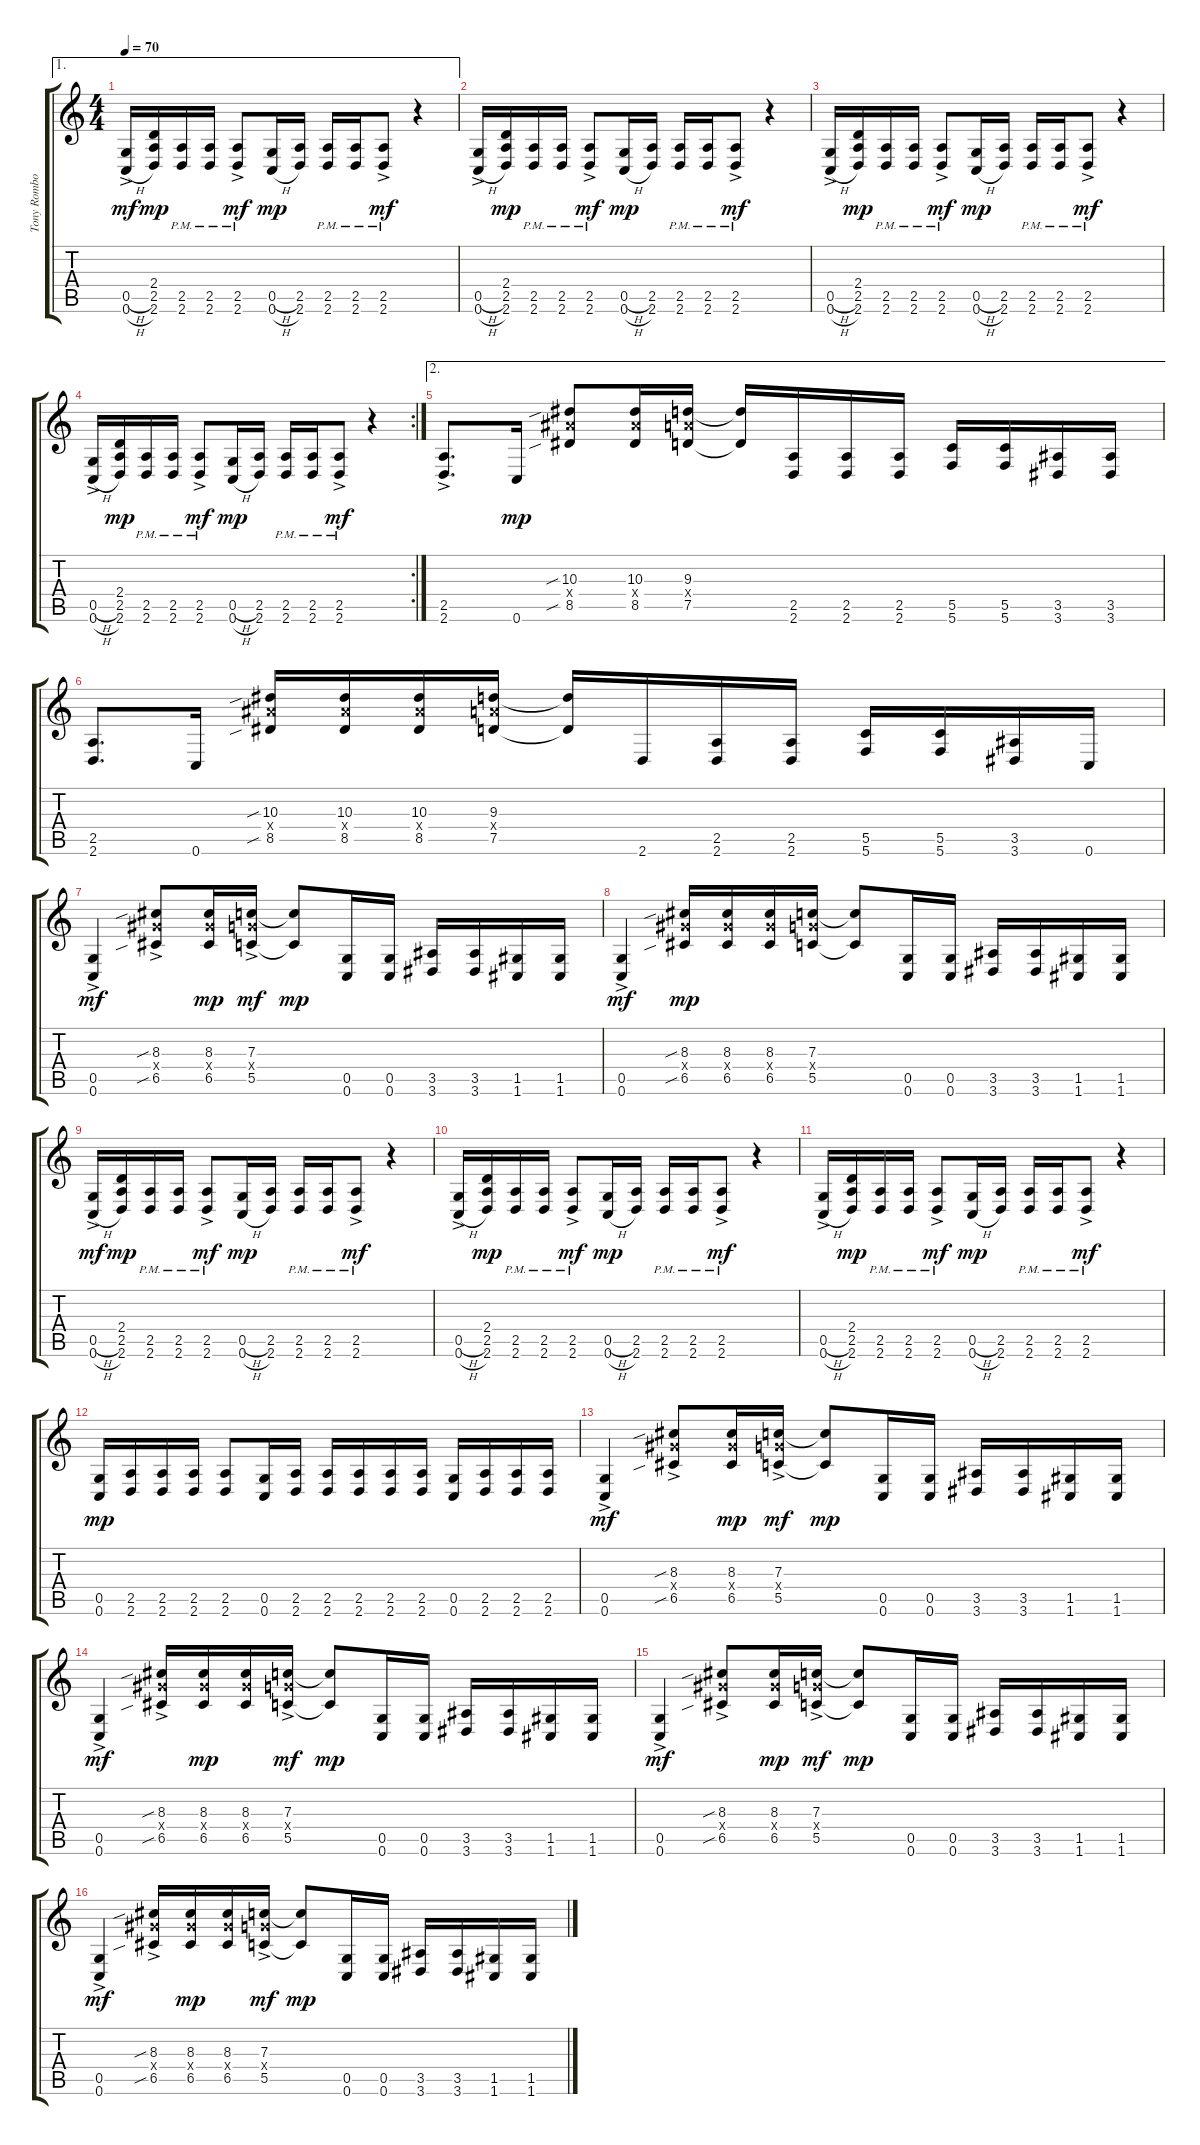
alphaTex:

\track ("Tony Rombola" "Tony Rombo") {instrument distortionguitar}
\staff {score tabs}
\tuning (D4 A3 F3 C3 G2 C2) {hide}
\ae 1
\ts (4 4)
\tempo 70
\clef g2
\ks c
(0.5{h ac} 0.6{h ac}).16{dy mf} (2.4 2.5 2.6).16{dy mp} (2.5{pm} 2.6{pm}).16 (2.5{pm} 2.6{pm}).16 (2.5{ac pm} 2.6{ac pm}).8{dy mf} (0.5{h} 0.6{h}).16{dy mp} (2.5 2.6).16 (2.5{pm} 2.6{pm}).16 (2.5{pm} 2.6{pm}).16 (2.5{ac pm} 2.6{ac pm}).8{dy mf} r.4 |
(0.5{h ac} 0.6{h ac}).16 (2.4 2.5 2.6).16{dy mp} (2.5{pm} 2.6{pm}).16 (2.5{pm} 2.6{pm}).16 (2.5{ac pm} 2.6{ac pm}).8{dy mf} (0.5{h} 0.6{h}).16{dy mp} (2.5 2.6).16 (2.5{pm} 2.6{pm}).16 (2.5{pm} 2.6{pm}).16 (2.5{ac pm} 2.6{ac pm}).8{dy mf} r.4 |
(0.5{h ac} 0.6{h ac}).16 (2.4 2.5 2.6).16{dy mp} (2.5{pm} 2.6{pm}).16 (2.5{pm} 2.6{pm}).16 (2.5{ac pm} 2.6{ac pm}).8{dy mf} (0.5{h} 0.6{h}).16{dy mp} (2.5 2.6).16 (2.5{pm} 2.6{pm}).16 (2.5{pm} 2.6{pm}).16 (2.5{ac pm} 2.6{ac pm}).8{dy mf} r.4 |
\rc 2
(0.5{h ac} 0.6{h ac}).16 (2.4 2.5 2.6).16{dy mp} (2.5{pm} 2.6{pm}).16 (2.5{pm} 2.6{pm}).16 (2.5{ac pm} 2.6{ac pm}).8{dy mf} (0.5{h} 0.6{h}).16{dy mp} (2.5 2.6).16 (2.5{pm} 2.6{pm}).16 (2.5{pm} 2.6{pm}).16 (2.5{ac pm} 2.6{ac pm}).8{dy mf} r.4 |
\ae 2
(2.5{ac} 2.6{ac}).8{d} 0.6.16{dy mp} (10.3{sib} 10.4{x} 8.5{sib}).8 (10.3 10.4{x} 8.5).16 (9.3 9.4{x} 7.5).16 (9.3{t} 7.5{t}).16 (2.5 2.6).16 (2.5 2.6).16 (2.5 2.6).16 (5.5 5.6).16 (5.5 5.6).16 (3.5 3.6).16 (3.5 3.6).16 |
(2.5 2.6).8{d} 0.6.16 (10.3{sib} 10.4{x} 8.5{sib}).16 (10.3 10.4{x} 8.5).16 (10.3 10.4{x} 8.5).16 (9.3 9.4{x} 7.5).16 (9.3{t} 7.5{t}).16 2.6.16 (2.5 2.6).16 (2.5 2.6).16 (5.5 5.6).16 (5.5 5.6).16 (3.5 3.6).16 0.6.16 |
(0.5{ac} 0.6{ac}).4{dy mf} (8.3{sib ac} 8.4{ac x} 6.5{sib ac}).8 (8.3 8.4{x} 6.5).16{dy mp} (7.3{ac} 7.4{ac x} 5.5{ac}).16{dy mf} (7.3{t} 5.5{t}).8{dy mp} (0.5 0.6).16 (0.5 0.6).16 (3.5 3.6).16 (3.5 3.6).16 (1.5 1.6).16 (1.5 1.6).16 |
(0.5{ac} 0.6{ac}).4{dy mf} (8.3{sib} 8.4{x} 6.5{sib}).16{dy mp} (8.3 8.4{x} 6.5).16 (8.3 8.4{x} 6.5).16 (7.3 7.4{x} 5.5).16 (7.3{t} 5.5{t}).8 (0.5 0.6).16 (0.5 0.6).16 (3.5 3.6).16 (3.5 3.6).16 (1.5 1.6).16 (1.5 1.6).16 |
(0.5{h ac} 0.6{h ac}).16{dy mf} (2.4 2.5 2.6).16{dy mp} (2.5{pm} 2.6{pm}).16 (2.5{pm} 2.6{pm}).16 (2.5{ac pm} 2.6{ac pm}).8{dy mf} (0.5{h} 0.6{h}).16{dy mp} (2.5 2.6).16 (2.5{pm} 2.6{pm}).16 (2.5{pm} 2.6{pm}).16 (2.5{ac pm} 2.6{ac pm}).8{dy mf} r.4 |
(0.5{h ac} 0.6{h ac}).16 (2.4 2.5 2.6).16{dy mp} (2.5{pm} 2.6{pm}).16 (2.5{pm} 2.6{pm}).16 (2.5{ac pm} 2.6{ac pm}).8{dy mf} (0.5{h} 0.6{h}).16{dy mp} (2.5 2.6).16 (2.5{pm} 2.6{pm}).16 (2.5{pm} 2.6{pm}).16 (2.5{ac pm} 2.6{ac pm}).8{dy mf} r.4 |
(0.5{h ac} 0.6{h ac}).16 (2.4 2.5 2.6).16{dy mp} (2.5{pm} 2.6{pm}).16 (2.5{pm} 2.6{pm}).16 (2.5{ac pm} 2.6{ac pm}).8{dy mf} (0.5{h} 0.6{h}).16{dy mp} (2.5 2.6).16 (2.5{pm} 2.6{pm}).16 (2.5{pm} 2.6{pm}).16 (2.5{ac pm} 2.6{ac pm}).8{dy mf} r.4 |
(0.5 0.6).16{dy mp} (2.5 2.6).16 (2.5 2.6).16 (2.5 2.6).16 (2.5 2.6).8 (0.5 0.6).16 (2.5 2.6).16 (2.5 2.6).16 (2.5 2.6).16 (2.5 2.6).16 (2.5 2.6).16 (0.5 0.6).16 (2.5 2.6).16 (2.5 2.6).16 (2.5 2.6).16 |
(0.5{ac} 0.6{ac}).4{dy mf} (8.3{sib ac} 8.4{ac x} 6.5{sib ac}).8 (8.3 8.4{x} 6.5).16{dy mp} (7.3{ac} 7.4{ac x} 5.5{ac}).16{dy mf} (7.3{t} 5.5{t}).8{dy mp} (0.5 0.6).16 (0.5 0.6).16 (3.5 3.6).16 (3.5 3.6).16 (1.5 1.6).16 (1.5 1.6).16 |
(0.5{ac} 0.6{ac}).4{dy mf} (8.3{sib ac} 8.4{ac x} 6.5{sib ac}).16 (8.3 8.4{x} 6.5).16{dy mp} (8.3 8.4{x} 6.5).16 (7.3{ac} 7.4{ac x} 5.5{ac}).16{dy mf} (7.3{t} 5.5{t}).8{dy mp} (0.5 0.6).16 (0.5 0.6).16 (3.5 3.6).16 (3.5 3.6).16 (1.5 1.6).16 (1.5 1.6).16 |
(0.5{ac} 0.6{ac}).4{dy mf} (8.3{sib ac} 8.4{ac x} 6.5{sib ac}).8 (8.3 8.4{x} 6.5).16{dy mp} (7.3{ac} 7.4{ac x} 5.5{ac}).16{dy mf} (7.3{t} 5.5{t}).8{dy mp} (0.5 0.6).16 (0.5 0.6).16 (3.5 3.6).16 (3.5 3.6).16 (1.5 1.6).16 (1.5 1.6).16 |
(0.5{ac} 0.6{ac}).4{dy mf} (8.3{sib ac} 8.4{ac x} 6.5{sib ac}).16 (8.3 8.4{x} 6.5).16{dy mp} (8.3 8.4{x} 6.5).16 (7.3{ac} 7.4{ac x} 5.5{ac}).16{dy mf} (7.3{t} 5.5{t}).8{dy mp} (0.5 0.6).16 (0.5 0.6).16 (3.5 3.6).16 (3.5 3.6).16 (1.5 1.6).16 (1.5 1.6).16
